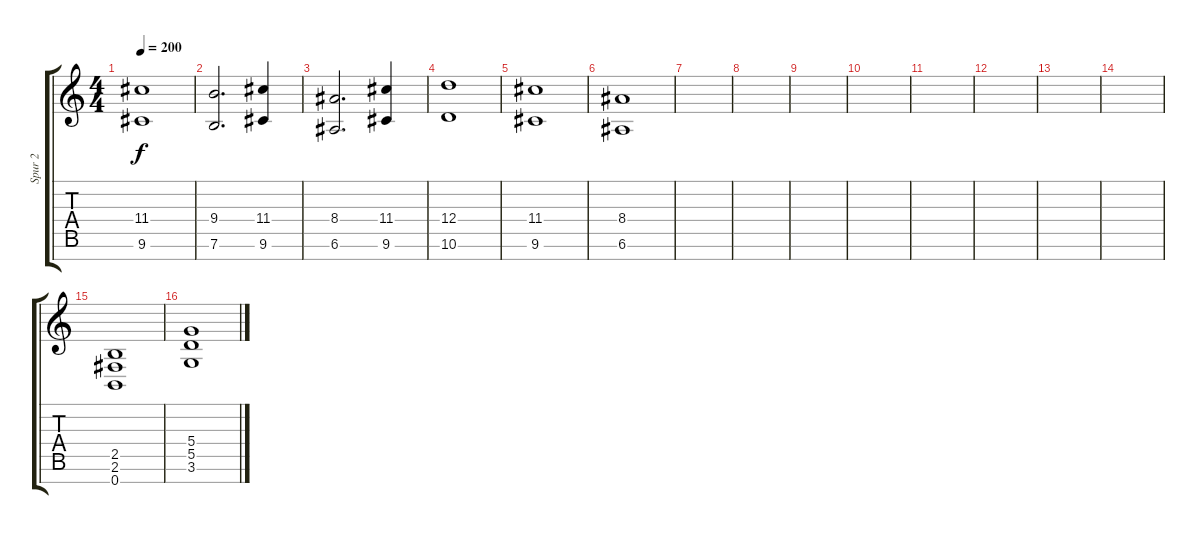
\track ("Spur 2" "Spur 2") {instrument distortionguitar}
\staff {score tabs}
\tuning (E4 B3 G3 D3 A2 E2 B1) {hide}
\ts (4 4)
\tempo 200
\clef g2
\ks c
(11.4 9.6).1{dy f} |
(9.4 7.6).2{d} (11.4 9.6).4 |
(8.4 6.6).2{d} (11.4 9.6).4 |
(12.4 10.6).1 |
(11.4 9.6).1 |
(8.4 6.6).1 |
|
|
|
|
|
|
|
|
(2.5 2.6 0.7).1 |
(5.4 5.5 3.6).1
